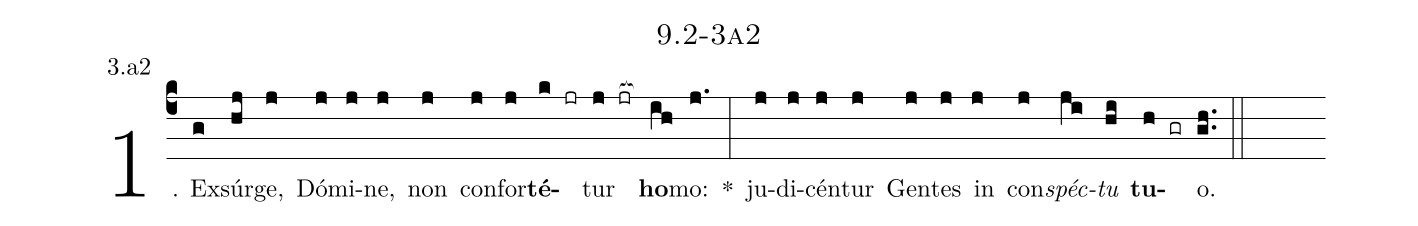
name: 9.2-3a2;
annotation: 3.a2;
%%
(c4)1. Ex(g)súr(hj)ge,(j) Dó(j)mi(j)ne,(j) non(j) con(j)for(j)<b>té</b>(k jr)tur(j jr[ocb:1{]) <b>ho</b>(ih[ocb:0}])mo:(j.) *(:) ju(j)di(j)cén(j)tur(j) Gen(j)tes(j) in(j) con(j)<i>spéc</i>(ji)<i>tu</i>(hi) <b>tu</b>(h gr)o.(gh..) (::)
